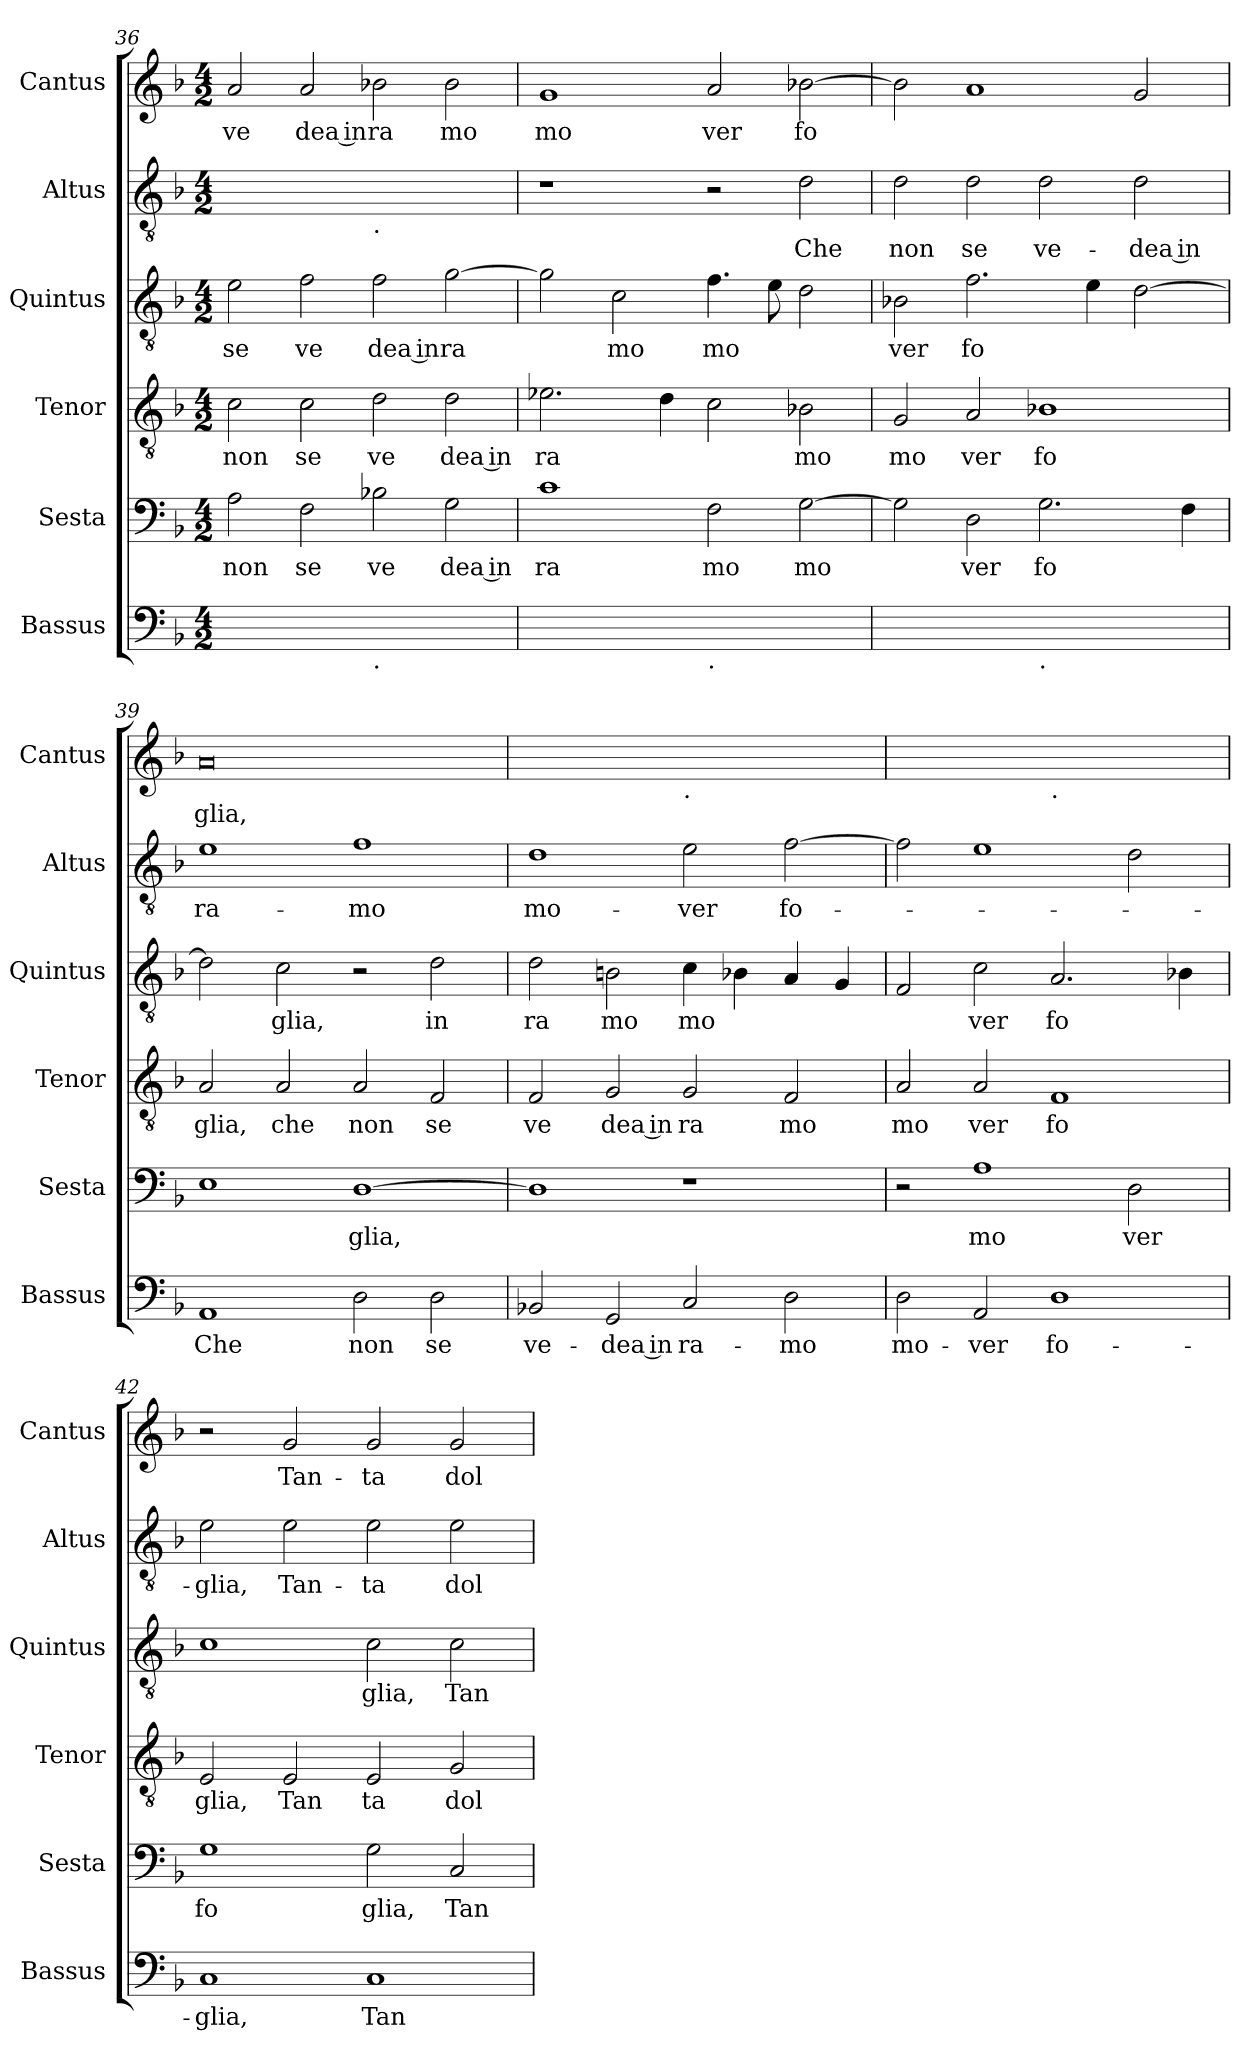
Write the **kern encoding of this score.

**kern	**text	**kern	**text	**kern	**text	**kern	**text	**kern	**text	**kern	**text
*part6	*part6	*part5	*part5	*part4	*part4	*part3	*part3	*part2	*part2	*part1	*part1
*staff6	*staff6	*staff5	*staff5	*staff4	*staff4	*staff3	*staff3	*staff2	*staff2	*staff1	*staff1
*I"Bassus	*	*I"Sesta	*	*I"Tenor	*	*I"Quintus	*	*I"Altus	*	*I"Cantus	*
*I'Bassus	*	*I'Sesta	*	*I'Tenor	*	*I'Quintus	*	*I'Altus	*	*I'Cantus	*
*clefF4	*	*clefF4	*	*clefGv2	*	*clefGv2	*	*clefGv2	*	*clefG2	*
*k[b-]	*	*k[b-]	*	*k[b-]	*	*k[b-]	*	*k[b-]	*	*k[b-]	*
*F:	*	*F:	*	*F:	*	*F:	*	*F:	*	*F:	*
*M4/2	*	*M4/2	*	*M4/2	*	*M4/2	*	*M4/2	*	*M4/2	*
=36	=36	=36	=36	=36	=36	=36	=36	=36	=36	=36	=36
!	!	!	!LO:LY:b	!	!LO:LY:b	!	!LO:LY:b	!	!	!	!LO:LY:b
*^	*	*	*	*	*	*	*	*^	*	*	*
0ryy	1ryy	.	2A\	non	2c\	non	2e\	se	0ryy	1ryy	.	2a/	ve
!	!	!	!	!LO:LY:b	!	!LO:LY:b	!	!LO:LY:b	!	!	!	!	!LO:LY:b
.	.	.	2F\	se	2c\	se	2f\	ve	.	.	.	2a/	dea in
!	!	!	!	!	!	!	!	!	!	!LO:TX:b:t=.	!	!	!
!	!LO:TX:b:t=.	!	!	!	!	!	!	!	!	!	!	!	!
!	!	!	!	!LO:LY:b	!	!LO:LY:b	!	!LO:LY:b	!	!	!	!	!LO:LY:b
.	1ryy	.	2B-X\	ve	2d\	ve	2f\	dea in	.	1ryy	.	2b-X\	ra
!	!	!	!	!LO:LY:b	!	!LO:LY:b	!	!LO:LY:b	!	!	!	!	!LO:LY:b
.	.	.	2G\	dea in	2d\	dea in	[2g\	ra	.	.	.	2b-\	mo
=37	=37	=37	=37	=37	=37	=37	=37	=37	=37	=37	=37	=37	=37
!	!	!	!	!LO:LY:b	!	!LO:LY:b	!	!	!	!	!	!	!LO:LY:b
*	*	*	*	*	*	*	*	*	*v	*v	*	*	*
0ryy	1ryy	.	1c	ra	2.e-X\	ra	2g\]	.	1r	.	1g	mo
!	!	!	!	!	!	!	!	!LO:LY:b	!	!	!	!
.	.	.	.	.	.	.	2c\	mo	.	.	.	.
.	.	.	.	.	4d\	.	.	.	.	.	.	.
!	!LO:TX:b:t=.	!	!	!	!	!	!	!	!	!	!	!
!	!	!	!	!LO:LY:b	!	!	!	!LO:LY:b	!	!	!	!LO:LY:b
.	1ryy	.	2F\	mo	2c\	.	4.f\	mo	2r	.	2a/	ver
.	.	.	.	.	.	.	8e\	.	.	.	.	.
!	!	!	!	!LO:LY:b	!	!LO:LY:b	!	!	!	!LO:LY:b	!	!LO:LY:b
.	.	.	[2G\	mo	2B-X\	mo	2d\	.	2d\	Che	[2b-X\	fo
=38	=38	=38	=38	=38	=38	=38	=38	=38	=38	=38	=38	=38
!	!	!	!	!	!	!LO:LY:b	!	!LO:LY:b	!	!LO:LY:b	!	!
0ryy	1ryy	.	2G\]	.	2G/	mo	2B-X\	ver	2d\	non	2b-\]	.
!	!	!	!	!LO:LY:b	!	!LO:LY:b	!	!LO:LY:b	!	!LO:LY:b	!	!
.	.	.	2D\	ver	2A/	ver	2.f\	fo	2d\	se	1a	.
!	!LO:TX:b:t=.	!	!	!	!	!	!	!	!	!	!	!
!	!	!	!	!LO:LY:b	!	!LO:LY:b	!	!	!	!LO:LY:b	!	!
.	1ryy	.	2.G\	fo	1B-X	fo	.	.	2d\	ve-	.	.
.	.	.	.	.	.	.	4e\	.	.	.	.	.
!	!	!	!	!	!	!	!	!	!	!LO:LY:b	!	!
.	.	.	.	.	.	.	[2d\	.	2d\	-dea in	2g/	.
.	.	.	4F\	.	.	.	.	.	.	.	.	.
=39	=39	=39	=39	=39	=39	=39	=39	=39	=39	=39	=39	=39
!	!	!LO:LY:b	!	!	!	!LO:LY:b	!	!	!	!LO:LY:b	!	!LO:LY:b
*v	*v	*	*	*	*	*	*	*	*	*	*	*
1AA	Che	1E	.	2A/	glia,	2d\]	.	1e	ra-	0a	glia,
!	!	!	!	!	!LO:LY:b	!	!LO:LY:b	!	!	!	!
.	.	.	.	2A/	che	2c\	glia,	.	.	.	.
!	!LO:LY:b	!	!LO:LY:b	!	!LO:LY:b	!	!	!	!LO:LY:b	!	!
2D\	non	[1D	glia,	2A/	non	2r	.	1f	-mo	.	.
!	!LO:LY:b	!	!	!	!LO:LY:b	!	!LO:LY:b	!	!	!	!
2D\	se	.	.	2F/	se	2d\	in	.	.	.	.
=40	=40	=40	=40	=40	=40	=40	=40	=40	=40	=40	=40
!	!LO:LY:b	!	!	!	!LO:LY:b	!	!LO:LY:b	!	!LO:LY:b	!	!
*	*	*	*	*	*	*	*	*	*	*^	*
2BB-X/	ve-	1D]	.	2F/	ve	2d\	ra	1d	mo-	0ryy	1ryy	.
!	!LO:LY:b	!	!	!	!LO:LY:b	!	!LO:LY:b	!	!	!	!	!
2GG/	-dea in	.	.	2G/	dea in	2B\	mo	.	.	.	.	.
!	!	!	!	!	!	!	!	!	!	!	!LO:TX:b:t=.	!
!	!LO:LY:b	!	!	!	!LO:LY:b	!	!LO:LY:b	!	!LO:LY:b	!	!	!
2C/	ra-	1r	.	2G/	ra	4c\	mo	2e\	-ver	.	1ryy	.
.	.	.	.	.	.	4B-X\	.	.	.	.	.	.
!	!LO:LY:b	!	!	!	!LO:LY:b	!	!	!	!LO:LY:b	!	!	!
2D\	-mo	.	.	2F/	mo	4A/	.	[2f\	fo-	.	.	.
.	.	.	.	.	.	4G/	.	.	.	.	.	.
=41	=41	=41	=41	=41	=41	=41	=41	=41	=41	=41	=41	=41
!	!LO:LY:b	!	!	!	!LO:LY:b	!	!	!	!	!	!	!
2D\	mo-	2r	.	2A/	mo	2F/	.	2f\]	.	0ryy	1ryy	.
!	!LO:LY:b	!	!LO:LY:b	!	!LO:LY:b	!	!LO:LY:b	!	!	!	!	!
2AA/	-ver	1A	mo	2A/	ver	2c\	ver	1e	.	.	.	.
!	!	!	!	!	!	!	!	!	!	!	!LO:TX:b:t=.	!
!	!LO:LY:b	!	!	!	!LO:LY:b	!	!LO:LY:b	!	!	!	!	!
1D	fo-	.	.	1F	fo	2.A/	fo	.	.	.	1ryy	.
!	!	!	!LO:LY:b	!	!	!	!	!	!	!	!	!
.	.	2D\	ver	.	.	.	.	2d\	.	.	.	.
.	.	.	.	.	.	4B-X\	.	.	.	.	.	.
=42	=42	=42	=42	=42	=42	=42	=42	=42	=42	=42	=42	=42
!	!LO:LY:b	!	!LO:LY:b	!	!LO:LY:b	!	!	!	!LO:LY:b	!	!	!
*	*	*	*	*	*	*	*	*	*	*v	*v	*
1C	-glia,	1G	fo	2E/	glia,	1c	.	2e\	-glia,	2r	.
!	!	!	!	!	!LO:LY:b	!	!	!	!LO:LY:b	!	!LO:LY:b
.	.	.	.	2E/	Tan	.	.	2e\	Tan-	2g/	Tan-
!	!LO:LY:b	!	!LO:LY:b	!	!LO:LY:b	!	!LO:LY:b	!	!LO:LY:b	!	!LO:LY:b
1C	Tan-	2G\	glia,	2E/	ta	2c\	glia,	2e\	-ta	2g/	-ta
!	!	!	!LO:LY:b	!	!LO:LY:b	!	!LO:LY:b	!	!LO:LY:b	!	!LO:LY:b
.	.	2C/	Tan	2G/	dol	2c\	Tan	2e\	dol-	2g/	dol-
=	=	=	=	=	=	=	=	=	=	=	=
*-	*-	*-	*-	*-	*-	*-	*-	*-	*-	*-	*-
